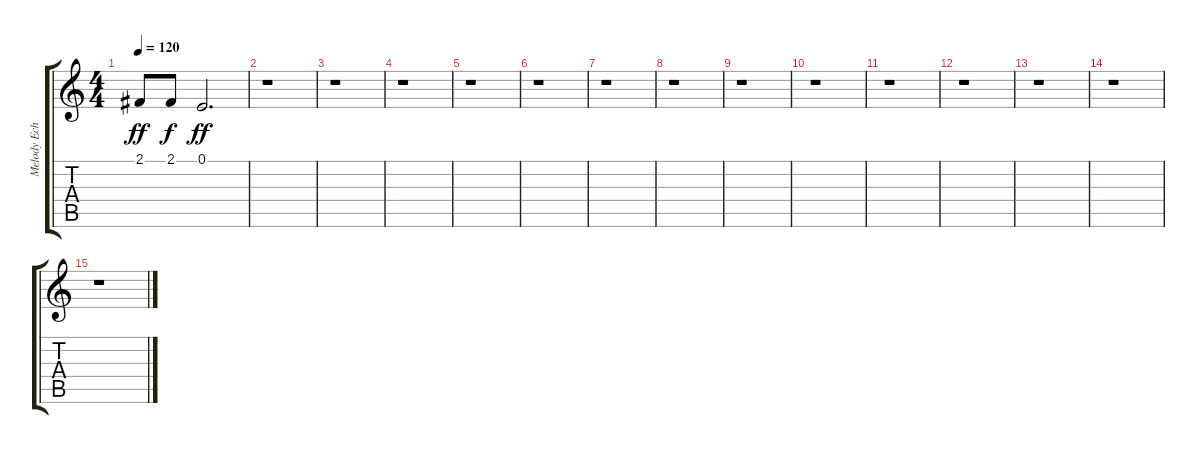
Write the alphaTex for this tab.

\track ("Melody Echo" "Melody Ech") {instrument fx5brightness}
\staff {score tabs}
\tuning (E4 B3 G3 D3 A2 E2) {hide}
\ts (4 4)
\tempo 120
\clef g2
\ks c
2.1.8{dy ff} 2.1.8{dy f} 0.1.2{d dy ff} |
r.1 |
r.1 |
r.1 |
r.1 |
r.1 |
r.1 |
r.1 |
r.1 |
r.1 |
r.1 |
r.1 |
r.1 |
r.1 |
r.1
